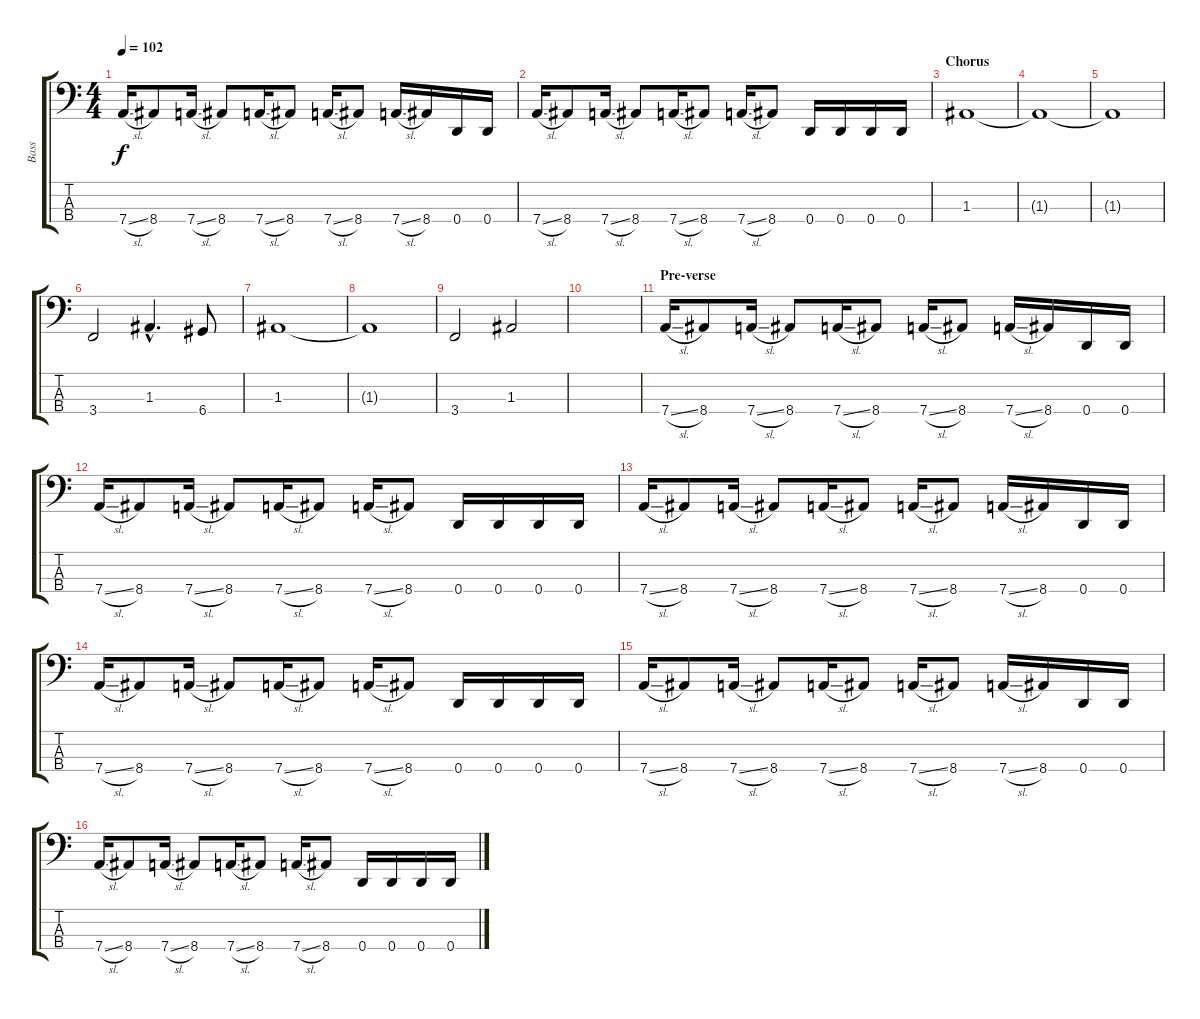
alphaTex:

\track ("Bass" "Bass") {instrument electricbassfinger}
\staff {score tabs}
\tuning (G2 D2 A1 D1) {hide}
\ts (4 4)
\tempo 102
\clef f4
\ks c
7.4{sl}.16{dy f} 8.4.8 7.4{sl}.16 8.4.8 7.4{sl}.16 8.4.8 7.4{sl}.16 8.4.8 7.4{sl}.16 8.4.16 0.4.16 0.4.16 |
7.4{sl}.16 8.4.8 7.4{sl}.16 8.4.8 7.4{sl}.16 8.4.8 7.4{sl}.16 8.4.8 0.4.16 0.4.16 0.4.16 0.4.16 |
\section ("" "Chorus")
1.3.1 |
1.3{t}.1 |
1.3{t}.1 |
3.4.2 1.3{hac}.4{d} 6.4.8 |
1.3.1 |
1.3{t}.1 |
3.4.2 1.3.2 |
|
\section ("" "Pre-verse")
7.4{sl}.16 8.4.8 7.4{sl}.16 8.4.8 7.4{sl}.16 8.4.8 7.4{sl}.16 8.4.8 7.4{sl}.16 8.4.16 0.4.16 0.4.16 |
7.4{sl}.16 8.4.8 7.4{sl}.16 8.4.8 7.4{sl}.16 8.4.8 7.4{sl}.16 8.4.8 0.4.16 0.4.16 0.4.16 0.4.16 |
7.4{sl}.16 8.4.8 7.4{sl}.16 8.4.8 7.4{sl}.16 8.4.8 7.4{sl}.16 8.4.8 7.4{sl}.16 8.4.16 0.4.16 0.4.16 |
7.4{sl}.16 8.4.8 7.4{sl}.16 8.4.8 7.4{sl}.16 8.4.8 7.4{sl}.16 8.4.8 0.4.16 0.4.16 0.4.16 0.4.16 |
7.4{sl}.16 8.4.8 7.4{sl}.16 8.4.8 7.4{sl}.16 8.4.8 7.4{sl}.16 8.4.8 7.4{sl}.16 8.4.16 0.4.16 0.4.16 |
7.4{sl}.16 8.4.8 7.4{sl}.16 8.4.8 7.4{sl}.16 8.4.8 7.4{sl}.16 8.4.8 0.4.16 0.4.16 0.4.16 0.4.16
